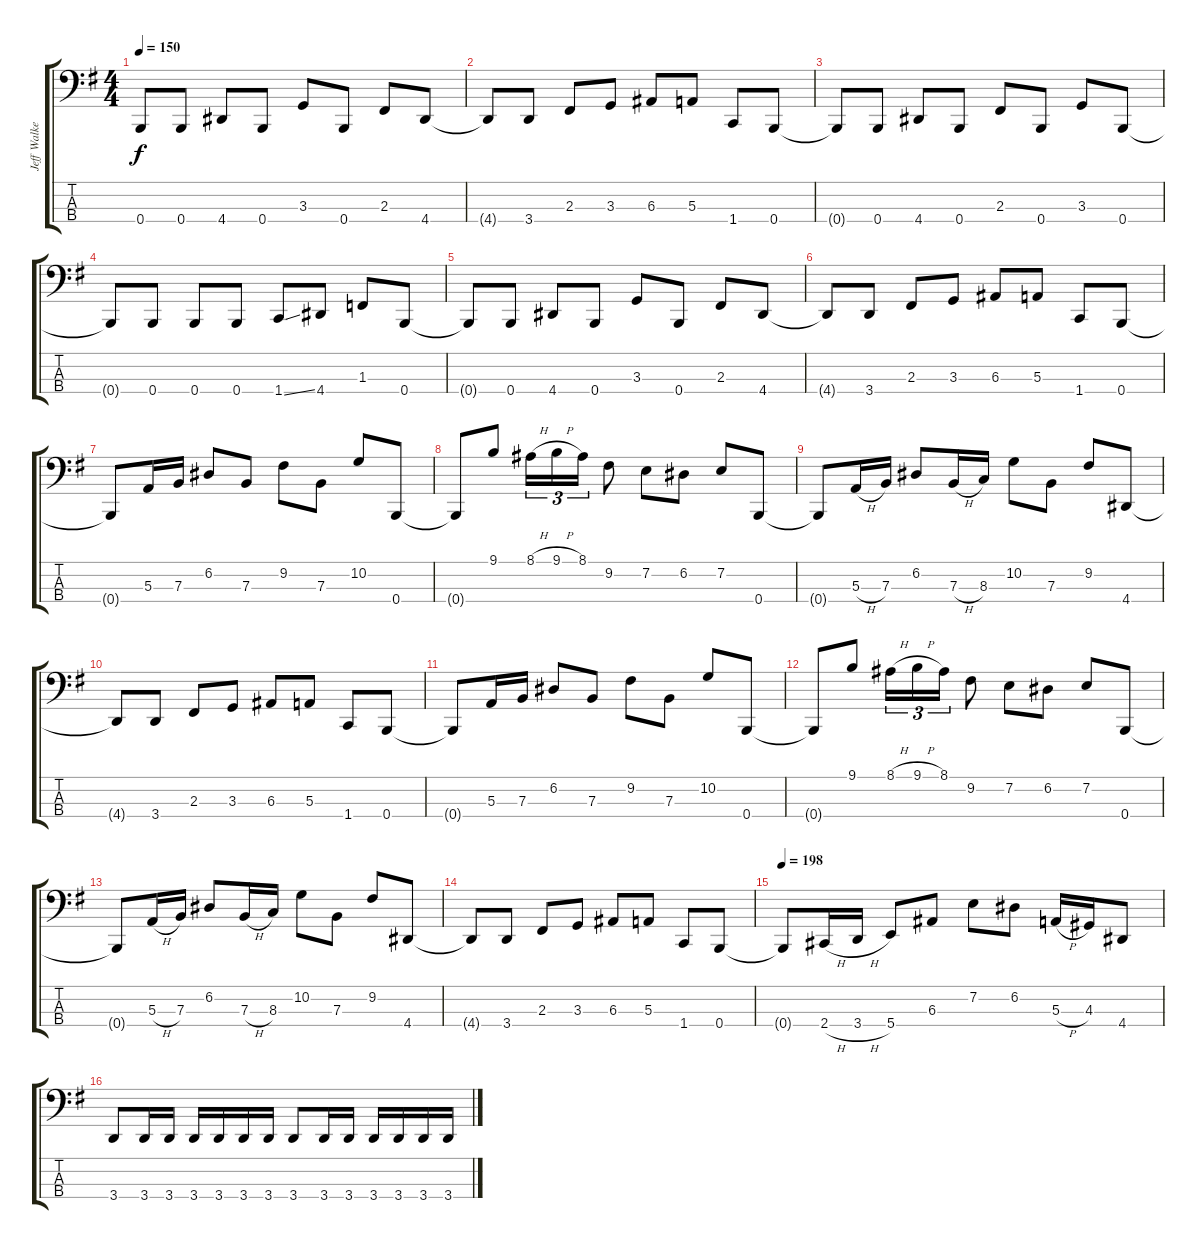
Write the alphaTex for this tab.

\track ("Jeff Walker" "Jeff Walke") {instrument electricbasspick}
\staff {score tabs}
\tuning (D2 A1 E1 B0) {hide}
\ts (4 4)
\tempo 150
\clef f4
\ks g
0.4{t}.8{dy f} 0.4.8 4.4.8 0.4.8 3.3.8 0.4.8 2.3.8 4.4.8 |
4.4{t}.8 3.4.8 2.3.8 3.3.8 6.3.8 5.3.8 1.4.8 0.4.8 |
0.4{t}.8 0.4.8 4.4.8 0.4.8 2.3.8 0.4.8 3.3.8 0.4.8 |
0.4{t}.8 0.4.8 0.4.8 0.4.8 1.4{ss}.8 4.4.8 1.3.8 0.4.8 |
0.4{t}.8 0.4.8 4.4.8 0.4.8 3.3.8 0.4.8 2.3.8 4.4.8 |
4.4{t}.8 3.4.8 2.3.8 3.3.8 6.3.8 5.3.8 1.4.8 0.4.8 |
0.4{t}.8 5.3.16 7.3.16 6.2.8 7.3.8 9.2.8 7.3.8 10.2.8 0.4.8 |
0.4{t}.8 9.1.8 8.1{h}.16{tu (3 2)} 9.1{h}.16{tu (3 2)} 8.1.16{tu (3 2)} 9.2.8 7.2.8 6.2.8 7.2.8 0.4.8 |
0.4{t}.8 5.3{h}.16 7.3.16 6.2.8 7.3{h}.16 8.3.16 10.2.8 7.3.8 9.2.8 4.4.8 |
4.4{t}.8 3.4.8 2.3.8 3.3.8 6.3.8 5.3.8 1.4.8 0.4.8 |
0.4{t}.8 5.3.16 7.3.16 6.2.8 7.3.8 9.2.8 7.3.8 10.2.8 0.4.8 |
0.4{t}.8 9.1.8 8.1{h}.16{tu (3 2)} 9.1{h}.16{tu (3 2)} 8.1.16{tu (3 2)} 9.2.8 7.2.8 6.2.8 7.2.8 0.4.8 |
0.4{t}.8 5.3{h}.16 7.3.16 6.2.8 7.3{h}.16 8.3.16 10.2.8 7.3.8 9.2.8 4.4.8 |
4.4{t}.8 3.4.8 2.3.8 3.3.8 6.3.8 5.3.8 1.4.8 0.4.8 |
\tempo 198
0.4{t}.8 2.4{h}.16 3.4{h}.16 5.4.8 6.3.8 7.2.8 6.2.8 5.3{h}.16 4.3.16 4.4.8 |
3.4.8 3.4.16 3.4.16 3.4.16 3.4.16 3.4.16 3.4.16 3.4.8 3.4.16 3.4.16 3.4.16 3.4.16 3.4.16 3.4.16
